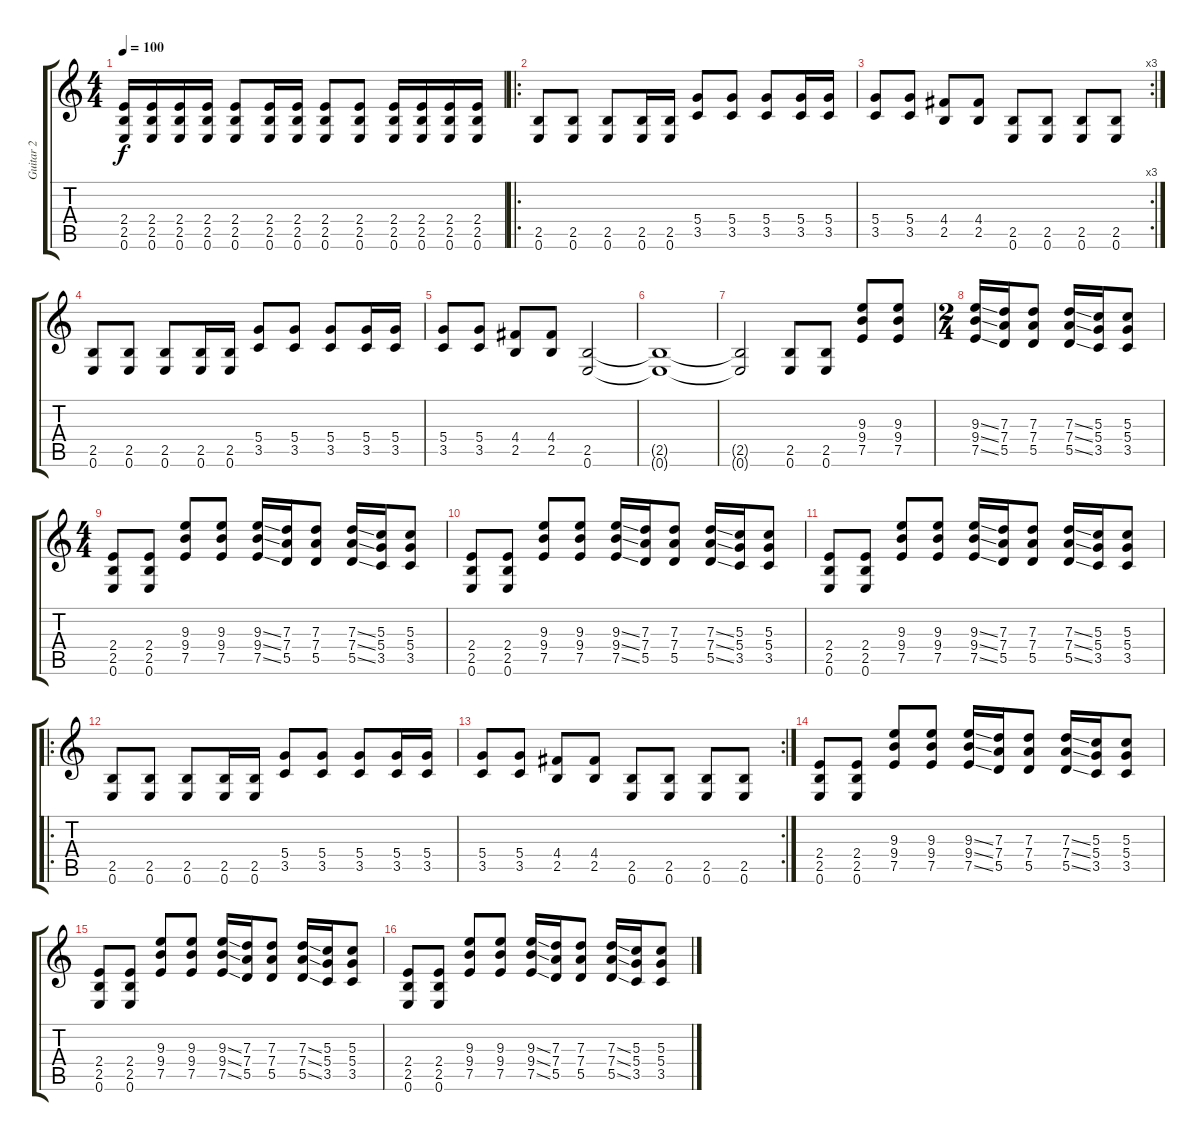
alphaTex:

\track ("Guitar 2" "Guitar 2") {instrument distortionguitar}
\staff {score tabs}
\tuning (E4 B3 G3 D3 A2 E2) {hide}
\ts (4 4)
\tempo 100
\clef g2
\ks c
(2.4 2.5 0.6).16{dy f instrument distortionguitar} (2.4 2.5 0.6).16 (2.4 2.5 0.6).16 (2.4 2.5 0.6).16 (2.4 2.5 0.6).8 (2.4 2.5 0.6).16 (2.4 2.5 0.6).16 (2.4 2.5 0.6).8 (2.4 2.5 0.6).8 (2.4 2.5 0.6).16 (2.4 2.5 0.6).16 (2.4 2.5 0.6).16 (2.4 2.5 0.6).16 |
\ro
(2.5 0.6).8 (2.5 0.6).8 (2.5 0.6).8 (2.5 0.6).16 (2.5 0.6).16 (5.4 3.5).8 (5.4 3.5).8 (5.4 3.5).8 (5.4 3.5).16 (5.4 3.5).16 |
\rc 3
(5.4 3.5).8 (5.4 3.5).8 (4.4 2.5).8 (4.4 2.5).8 (2.5 0.6).8 (2.5 0.6).8 (2.5 0.6).8 (2.5 0.6).8 |
(2.5 0.6).8 (2.5 0.6).8 (2.5 0.6).8 (2.5 0.6).16 (2.5 0.6).16 (5.4 3.5).8 (5.4 3.5).8 (5.4 3.5).8 (5.4 3.5).16 (5.4 3.5).16 |
(5.4 3.5).8 (5.4 3.5).8 (4.4 2.5).8 (4.4 2.5).8 (2.5 0.6).2 |
(2.5{t} 0.6{t}).1 |
(2.5{t} 0.6{t}).2 (2.5 0.6).8 (2.5 0.6).8 (9.3 9.4 7.5).8 (9.3 9.4 7.5).8 |
\ts (2 4)
(9.3{ss} 9.4{ss} 7.5{ss}).16 (7.3 7.4 5.5).16 (7.3 7.4 5.5).8 (7.3{ss} 7.4{ss} 5.5{ss}).16 (5.3 5.4 3.5).16 (5.3 5.4 3.5).8 |
\ts (4 4)
(2.4 2.5 0.6).8 (2.4 2.5 0.6).8 (9.3 9.4 7.5).8 (9.3 9.4 7.5).8 (9.3{ss} 9.4{ss} 7.5{ss}).16 (7.3 7.4 5.5).16 (7.3 7.4 5.5).8 (7.3{ss} 7.4{ss} 5.5{ss}).16 (5.3 5.4 3.5).16 (5.3 5.4 3.5).8 |
(2.4 2.5 0.6).8 (2.4 2.5 0.6).8 (9.3 9.4 7.5).8 (9.3 9.4 7.5).8 (9.3{ss} 9.4{ss} 7.5{ss}).16 (7.3 7.4 5.5).16 (7.3 7.4 5.5).8 (7.3{ss} 7.4{ss} 5.5{ss}).16 (5.3 5.4 3.5).16 (5.3 5.4 3.5).8 |
(2.4 2.5 0.6).8 (2.4 2.5 0.6).8 (9.3 9.4 7.5).8 (9.3 9.4 7.5).8 (9.3{ss} 9.4{ss} 7.5{ss}).16 (7.3 7.4 5.5).16 (7.3 7.4 5.5).8 (7.3{ss} 7.4{ss} 5.5{ss}).16 (5.3 5.4 3.5).16 (5.3 5.4 3.5).8 |
\ro
(2.5 0.6).8 (2.5 0.6).8 (2.5 0.6).8 (2.5 0.6).16 (2.5 0.6).16 (5.4 3.5).8 (5.4 3.5).8 (5.4 3.5).8 (5.4 3.5).16 (5.4 3.5).16 |
\rc 2
(5.4 3.5).8 (5.4 3.5).8 (4.4 2.5).8 (4.4 2.5).8 (2.5 0.6).8 (2.5 0.6).8 (2.5 0.6).8 (2.5 0.6).8 |
(2.4 2.5 0.6).8 (2.4 2.5 0.6).8 (9.3 9.4 7.5).8 (9.3 9.4 7.5).8 (9.3{ss} 9.4{ss} 7.5{ss}).16 (7.3 7.4 5.5).16 (7.3 7.4 5.5).8 (7.3{ss} 7.4{ss} 5.5{ss}).16 (5.3 5.4 3.5).16 (5.3 5.4 3.5).8 |
(2.4 2.5 0.6).8 (2.4 2.5 0.6).8 (9.3 9.4 7.5).8 (9.3 9.4 7.5).8 (9.3{ss} 9.4{ss} 7.5{ss}).16 (7.3 7.4 5.5).16 (7.3 7.4 5.5).8 (7.3{ss} 7.4{ss} 5.5{ss}).16 (5.3 5.4 3.5).16 (5.3 5.4 3.5).8 |
(2.4 2.5 0.6).8 (2.4 2.5 0.6).8 (9.3 9.4 7.5).8 (9.3 9.4 7.5).8 (9.3{ss} 9.4{ss} 7.5{ss}).16 (7.3 7.4 5.5).16 (7.3 7.4 5.5).8 (7.3{ss} 7.4{ss} 5.5{ss}).16 (5.3 5.4 3.5).16 (5.3 5.4 3.5).8
